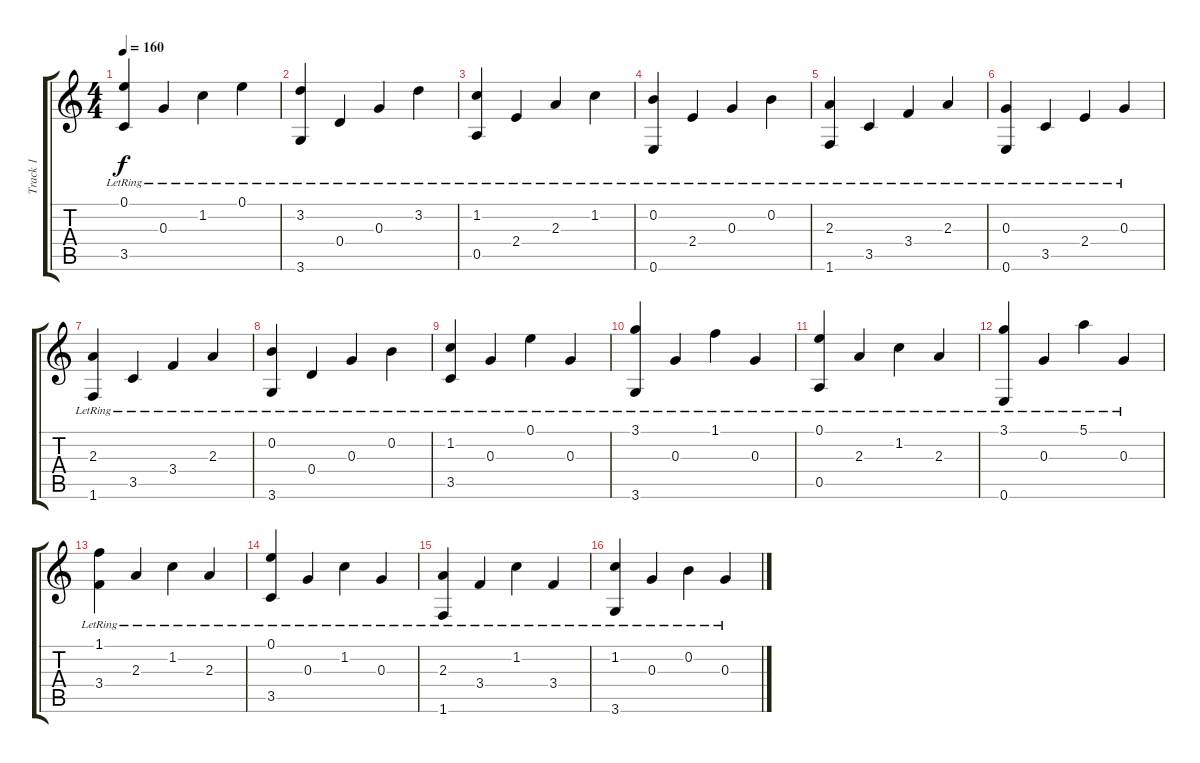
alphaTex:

\track ("Track 1" "Track 1") {instrument acousticguitarsteel}
\staff {score tabs}
\tuning (E4 B3 G3 D3 A2 E2) {hide}
\ts (4 4)
\tempo 160
\clef g2
\ks c
(0.1{lr} 3.5{lr}).4{dy f} 0.3{lr}.4 1.2{lr}.4 0.1{lr}.4 |
(3.2{lr} 3.6{lr}).4 0.4{lr}.4 0.3{lr}.4 3.2{lr}.4 |
(1.2{lr} 0.5{lr}).4 2.4{lr}.4 2.3{lr}.4 1.2{lr}.4 |
(0.2{lr} 0.6{lr}).4 2.4{lr}.4 0.3{lr}.4 0.2{lr}.4 |
(2.3{lr} 1.6{lr}).4 3.5{lr}.4 3.4{lr}.4 2.3{lr}.4 |
(0.3{lr} 0.6{lr}).4 3.5{lr}.4 2.4{lr}.4 0.3{lr}.4 |
(2.3{lr} 1.6{lr}).4 3.5{lr}.4 3.4{lr}.4 2.3{lr}.4 |
(0.2{lr} 3.6{lr}).4 0.4{lr}.4 0.3{lr}.4 0.2{lr}.4 |
(1.2{lr} 3.5{lr}).4 0.3{lr}.4 0.1{lr}.4 0.3{lr}.4 |
(3.1{lr} 3.6{lr}).4 0.3{lr}.4 1.1{lr}.4 0.3{lr}.4 |
(0.1{lr} 0.5{lr}).4 2.3{lr}.4 1.2{lr}.4 2.3{lr}.4 |
(3.1{lr} 0.6{lr}).4 0.3{lr}.4 5.1{lr}.4 0.3{lr}.4 |
(1.1{lr} 3.4{lr}).4 2.3{lr}.4 1.2{lr}.4 2.3{lr}.4 |
(0.1{lr} 3.5{lr}).4 0.3{lr}.4 1.2{lr}.4 0.3{lr}.4 |
(2.3{lr} 1.6{lr}).4 3.4{lr}.4 1.2{lr}.4 3.4{lr}.4 |
(1.2{lr} 3.6{lr}).4 0.3{lr}.4 0.2{lr}.4 0.3{lr}.4
